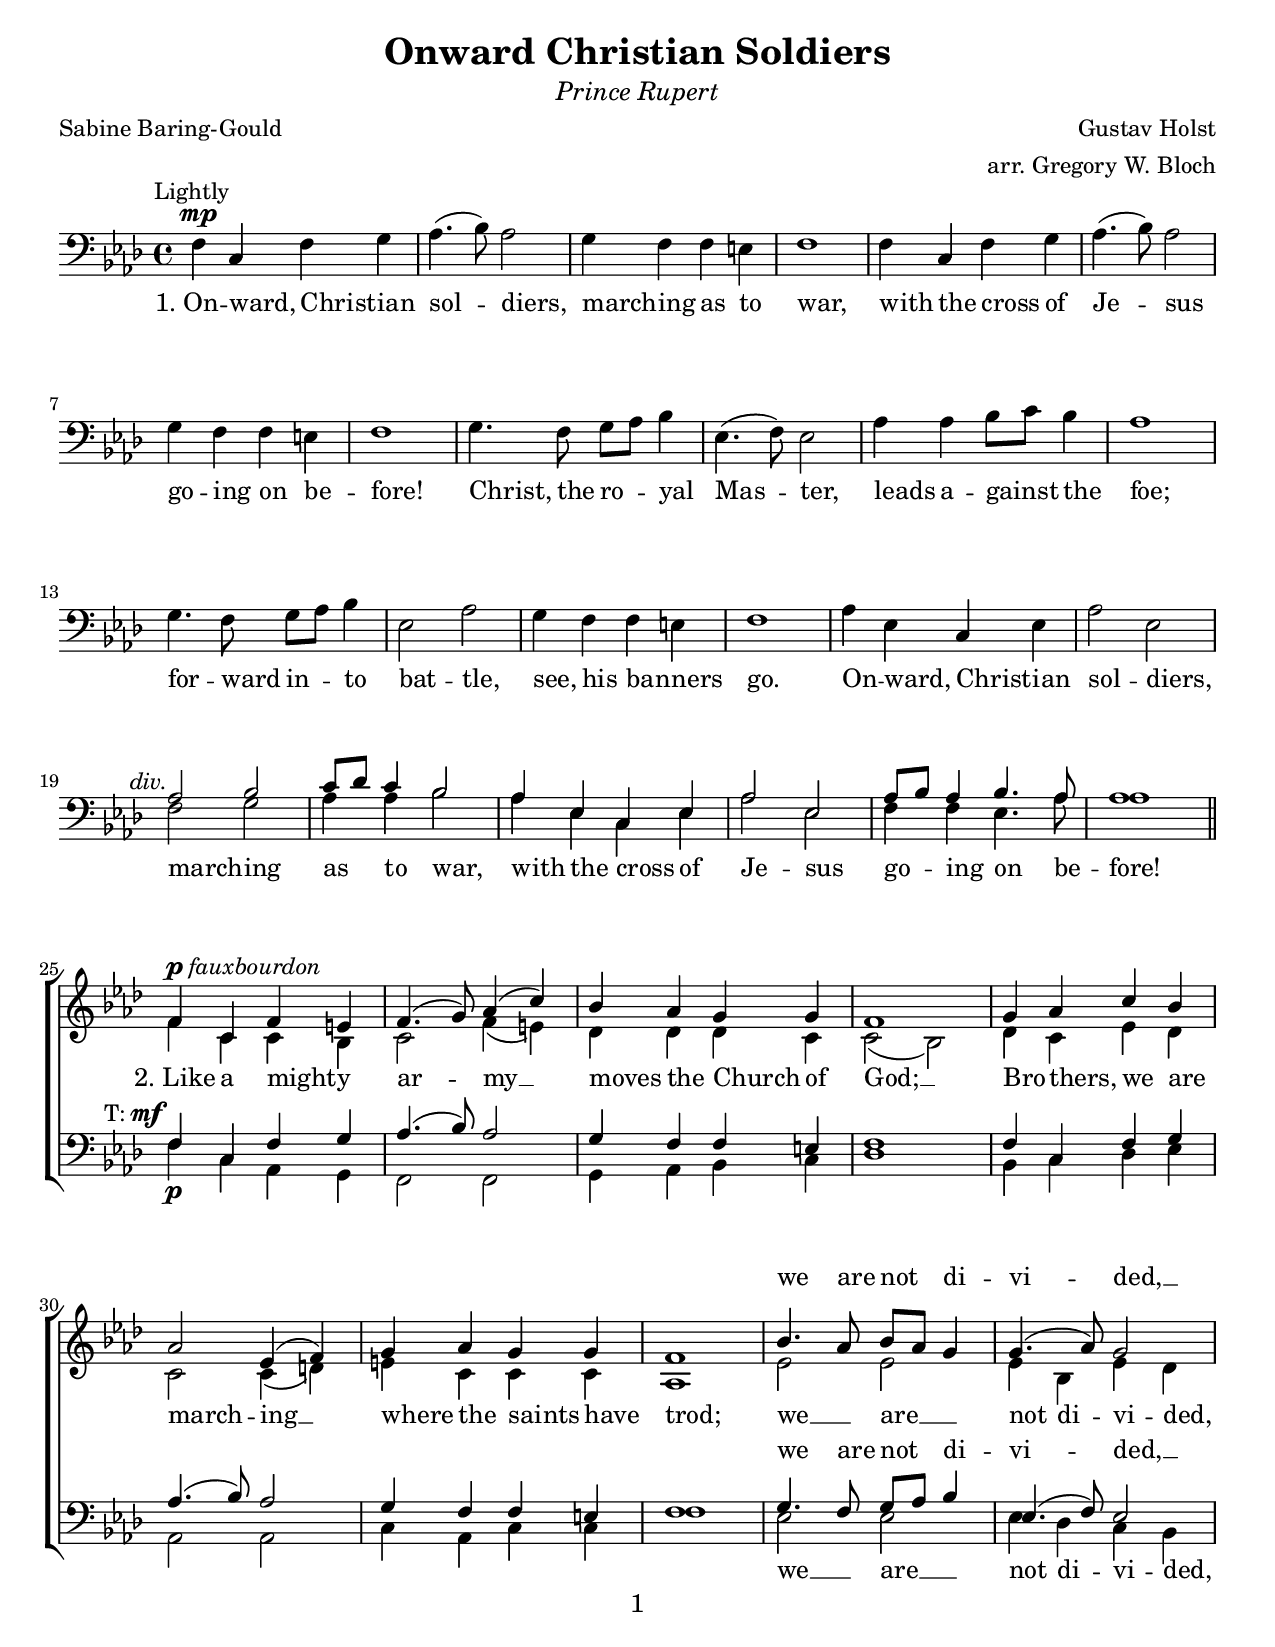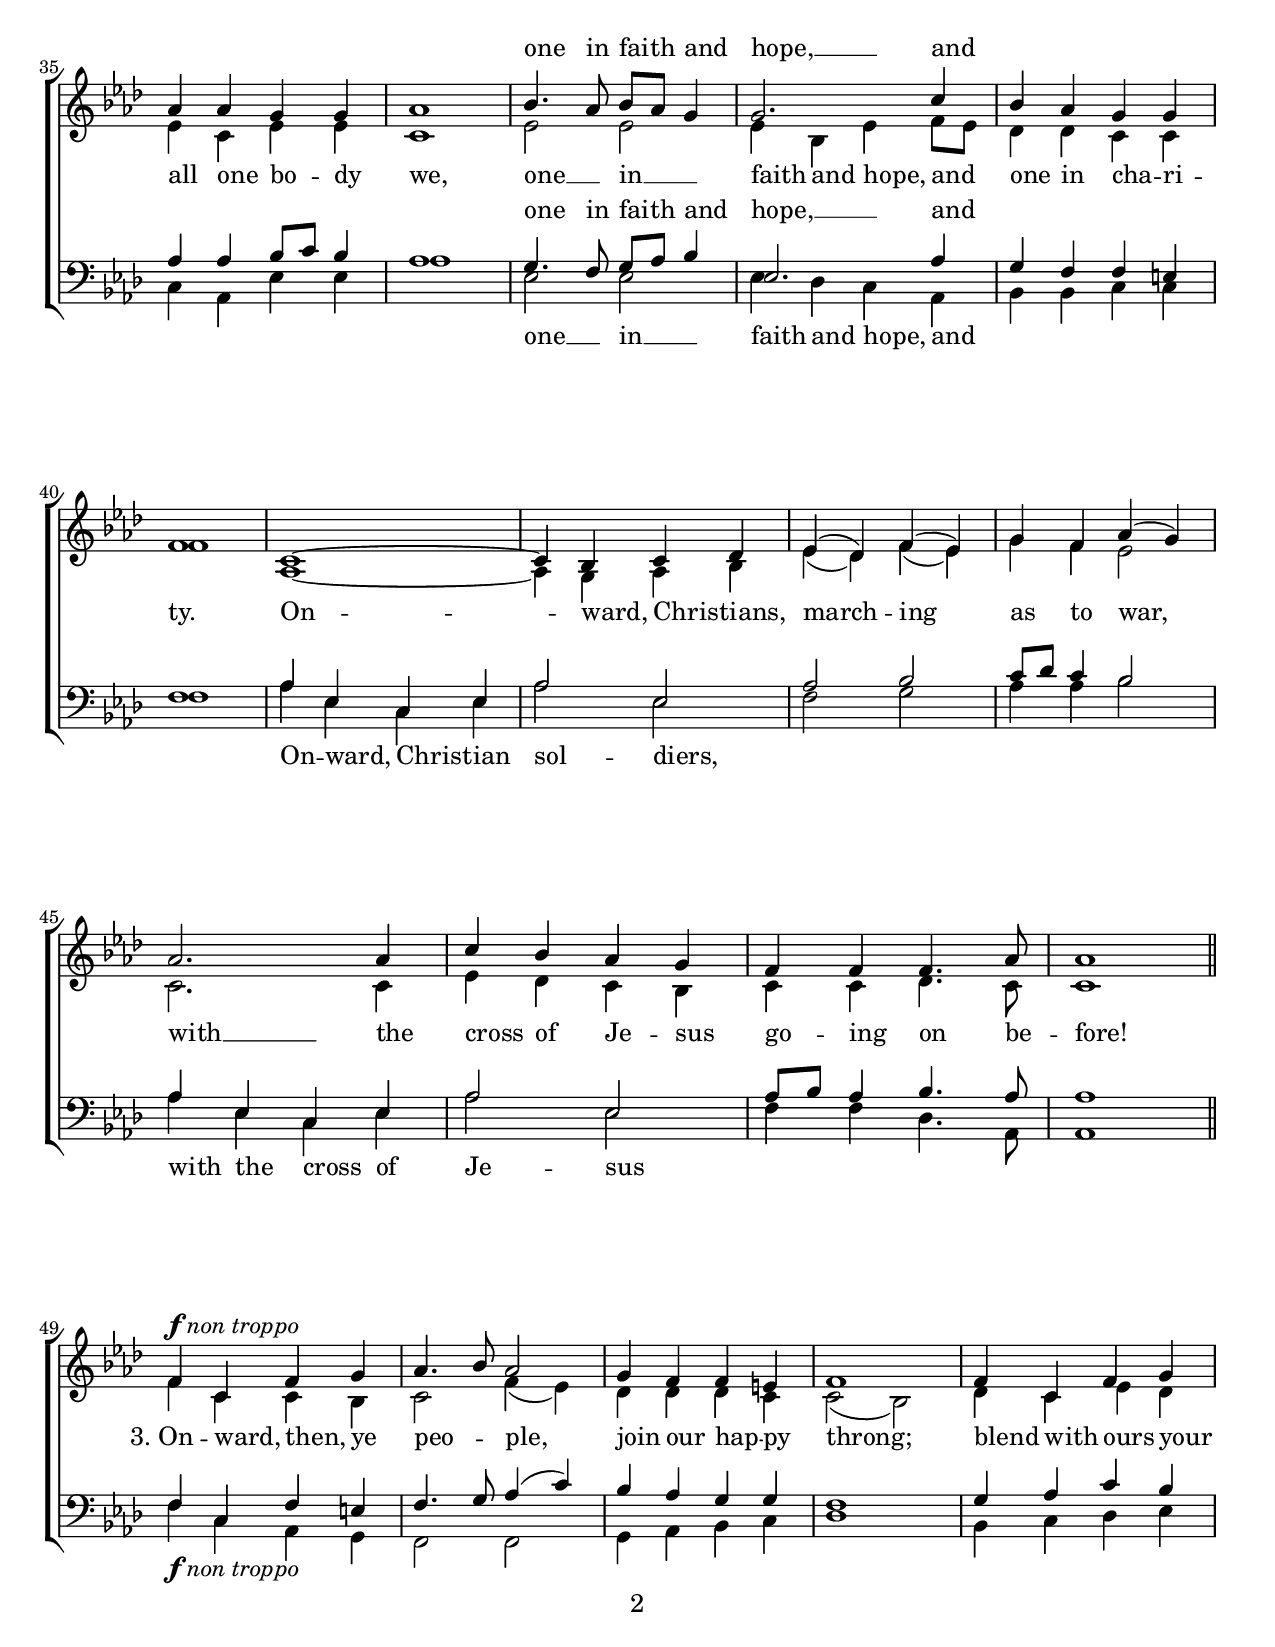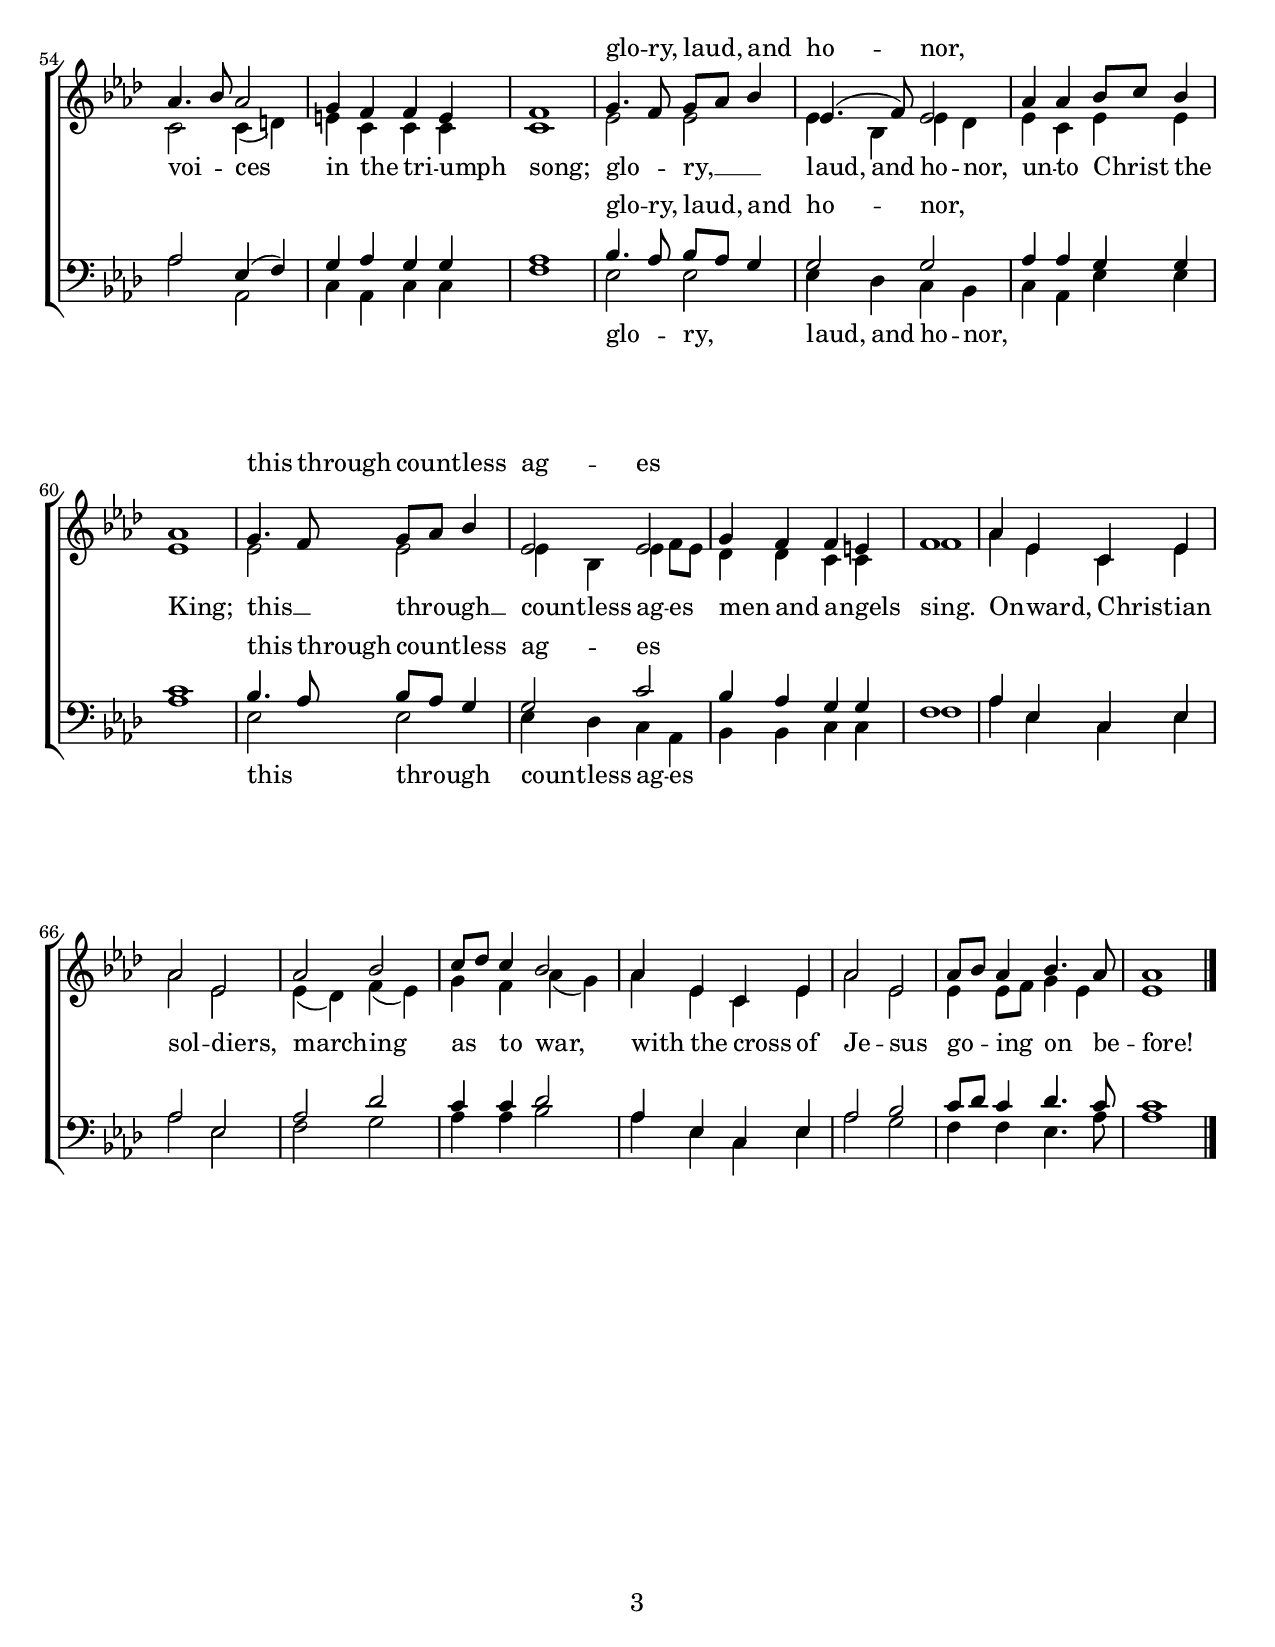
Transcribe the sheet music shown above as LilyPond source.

\version "2.18.2"
#(set-default-paper-size "letter")
\header {
  title = "Onward Christian Soldiers"
  subtitle = \markup { \medium \italic { Prince Rupert } }
  poet = "Sabine Baring-Gould"
  composer = "Gustav Holst"
  arranger = "arr. Gregory W. Bloch"

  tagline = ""
}

global = {
  \key aes \major
  \tempo \markup { \medium "Lightly" }
  % for midi only
  % \tempo 4 = 120
}

phraseRest = { R1*4 }

verseRest = {
  \phraseRest
  \phraseRest
  \phraseRest
  \phraseRest
  \phraseRest
  \phraseRest
}

phraseSpace = { s1*4 }

verseSpace = {
  \phraseSpace
  \phraseSpace
  \phraseSpace
  \phraseSpace
  \phraseSpace
  \phraseSpace
}


UnisonNotesOne = \relative c {
  \oneVoice
  f4^\mp c f g | aes4.( bes8) aes2 | g4 f f e | f1 |
  f4 c f g | aes4.( bes8) aes2 | g4 f f e | f1 |
  g4. f8 \once \hide Slur g( aes) bes4 | ees,4.( f8) ees2 | aes4 aes \once \hide Slur bes8( c) bes4 | aes 1 |
  g4. f8 \once \hide Slur g( aes) bes4 | ees,2 aes | g4 f f e | f1 |
  aes4 ees c ees | aes2 ees |
  \voiceOne
  aes2^\markup {\halign #1 \italic "div." } bes | \once \hide Slur c8( des) c4 bes2 |
  aes4 ees c ees | aes2 ees |
  \once \hide Slur aes8( bes) aes4 bes4. aes8 | aes1 \bar "||" \break
}

UnisonNotesTwo = \relative c {
  \phraseSpace
  \phraseSpace
  \phraseSpace
  \phraseSpace
  s1*2 |
  \voiceTwo
  f2 g | aes4 aes bes2 |
  aes4 ees c ees | aes2 ees |
  f4 f ees4. aes8 | aes1 |
}

UnisonLyrics = \lyricmode {
  \override LyricText.self-alignment-X = #LEFT

  \once \override LyricText.self-alignment-X = #0.5
  "1. On" -- ward, Christ -- ian | sol -- diers, | march -- ing as to | war, |
  with the cross of | Je -- sus | go -- ing on be -- | fore! |
  Christ, the ro -- yal | Mas -- ter, | leads a -- gainst the | foe; |
  for -- ward in -- to | bat -- tle, | see, his ban -- ners | go.
  On -- ward, Christ -- ian | sol -- diers, | march -- ing | as to war, |
  with the cross of | Je -- sus | go -- ing on be -- | fore! |
}

firstAltoMusic =
  \relative c' {
    \voiceOne
    \verseRest
    f4^\markup { \dynamic p \italic "fauxbourdon" } c f e | f4.( g8) aes4( c) | bes aes g g | f1 |
    g4 aes c bes | aes2 ees4( f) | g aes g g | f1 |
    bes4. aes8 \once \hide Slur bes( aes) g4 | g4.( aes8) g2 | aes4 aes g g | aes1 |
    bes4. aes8 \once \hide Slur bes( aes) g4 | g2. c4 | bes aes g g | f1 |
    c1~ | c4 bes c des | ees( des) f( ees) | g f aes( g) |
    aes2. aes4 | c bes aes g | f f f4. aes8 | aes1 \bar "||"\break

    f4^\markup{ \dynamic f \italic { non troppo }} c f g | aes4. bes8 aes2 | g4 f f e | f1 |
    f4 c f g | aes4. bes8 aes2 | g4 f f e | f1 |
    g4. f8 \once \hide Slur g( aes) bes4 | ees,4.( f8) ees2 | aes4 aes \once \hide Slur bes8( c) bes4 | aes1 |
    g4. f8 \once \hide Slur g( aes) bes4 | ees,2 ees2 | g4 f f e | f1 |
    aes4 ees c ees | aes2 ees | aes bes | \once \hide Slur c8( des) c4 bes2 |
    aes4 ees c ees | aes2 ees | \once \hide Slur aes8( bes) aes4 bes4. aes8 | aes1 \bar "|."
  }

firstAltoTopRhythm = {
  \verseRest

  \phraseRest
  \phraseRest
  c4. c8 c( c) c4 | c4.( c8) c4 c4 | s1*2
  c4. c8 c( c) c4 | c4 c c c | s1*2
  \phraseRest
  \phraseRest

  \phraseRest
  \phraseRest
  c4. c8 c( c) c4 | c4.( c8) c2 | s1*2
  c4. c8 c( c) c4 | c2 c2 | s1*2
  \phraseRest
  \phraseRest
}

firstAltoTopLyrics = \lyricmode {
  \override LyricText.self-alignment-X = #LEFT

  we are not di -- | vi -- ded, __ _
  one in faith and | hope, __ _ _ and

  glo -- ry, laud, and | ho -- nor, |
  this through count -- less | ag -- es
}

secondAltoMusic = \relative c' {
  \voiceTwo
  \verseRest
  f4 c c bes | c2 f4( e) | des des des c | c2( bes) |
  des4 c ees des | c2 c4( d) | e c c c | aes1 |
  ees'2 ees | ees4 bes ees des | ees c ees ees | c1 |
  ees2 ees | ees4 bes ees \once \hide Slur f8( ees) | des4 des c c | f1 |
  aes,1~ | aes4 g aes bes | ees( des) f( ees) | g f ees2 |
  c2. c4 | ees des c bes | c c des4. c8 | c1 |

  f4 c c bes | c2 f4( ees) | des des des c | c2( bes) |
  des4 c ees des | c2 c4( d) | e c c c | c1 |
  ees2 ees | ees4 bes ees des | ees4 c ees ees | ees1 |
  ees2 ees | ees4 bes ees \once \hide Slur f8( ees) | des4 des c c | f1 |
  aes4 ees c ees | aes2 ees2 | ees4( des) f( ees) | g f aes( g) |
  aes4 ees c ees | aes2 ees2 | ees4 \once \hide Slur ees8( f) g4 ees | ees1 |
}

tenorMusic = \relative c {
  \voiceOne
  \verseRest

  f4^\markup {\halign #5 "T:" \dynamic mf} c f g | aes4.( bes8) aes2 | g4 f f e | f1 |
  f4 c f g | aes4.( bes8) aes2 | g4 f f e | f1 |
  g4. f8 \once \hide Slur g8( aes) bes4 | ees,4.( f8) ees2 | aes4 aes \once \hide Slur bes8( c) bes4 | aes1 |
  g4. f8 \once \hide Slur g8( aes) bes4 | ees,2. aes4 | g4 f f e | f1 |
  aes4 ees c ees | aes2 ees | aes2 bes | \once \hide Slur c8( des) c4 bes2 |
  aes4 ees c ees | aes2 ees | \once \hide Slur aes8( bes) aes4 bes4. aes8 | aes1 |

  f4 c f e | f4. g8 aes4( c) | bes aes g g | f1 |
  g4 aes c bes | aes2 ees4( f) | g aes g g | aes1 |
  bes4. aes8 \once \hide Slur bes( aes) g4 | g2 g | aes4 aes g g | c1 |
  bes4. aes8 \once \hide Slur bes( aes) g4 | g2 c | bes4 aes g g | f1 |
  aes4 ees c ees | aes2 ees2 | aes des | c4 c des2 |
  aes4 ees c ees | aes2 bes | \once \hide Slur c8( des) c4 des4. c8 | c1 |
}

tenorTopRhythm = \relative c' {
  \verseRest

  \phraseRest
  \phraseRest
  c4. c8 c4 c4 | c2 c4 c | s1*2
  c4. c8 c4 c4 | c4 c c c | s1*2
  \phraseRest
  \phraseRest

  \phraseRest
  \phraseRest
  c4. c8 c4 c4 | c2 c2 | s1*2
  c4. c8 c4 c4 | c2 c2 | s1*2
  \phraseRest
  \phraseRest
}

tenorTopLyrics = \lyricmode {
  \override LyricText.self-alignment-X = #LEFT

  we are not di -- vi -- ded, __ _
  one in faith and | hope, __ _ _ and

  glo -- ry, laud, and | ho -- nor, |
  this through count -- less | ag -- es
}


bassMusic = \relative c {
  \voiceTwo
  \verseRest
  f4_\p c aes g | f2 f | g4 aes bes c | des1 |
  bes4 c des es | aes,2 aes | c4 aes c c | f1 |
  ees2 ees | ees4 des c bes | c aes ees' ees | aes1 |
  ees2 ees | ees4 des c aes | bes bes c c | f1 |
  aes4 ees c ees | aes2 ees | f2 g | aes4 aes bes2 |
  aes4 ees c ees | aes2 ees | f4 f des4. aes8 | aes1 |

  f'4_\markup{ \dynamic f \italic { non troppo }} c aes g | f2 f | g4 aes bes c | des1 |
  bes4 c des ees | aes2 aes, | c4 aes c c | f1 |
  ees2 ees | ees4 des c bes | c aes ees' ees | aes1 |
  ees2 ees | ees4 des c aes | bes bes c c | f1 |
  aes4 ees c ees | aes2 ees | f2 g | aes4 aes bes2 |
  aes4 ees c ees | aes2 g2 | f4 f ees4. aes8 | aes1 |
}

bassBottomRhythm = \relative c {
  \verseRest

  \phraseRest
  \phraseRest
  c4. c8 c4 c | c4 c c c | s1*2
  c4. c8 c4 c | c4 c c c4 | s1*2
  c4 c c c | c2 c2 | s1*2
  c4 c c c | c2 c2 | s1*2

  \phraseRest
  \phraseRest
  c2 c | c4 c c c | s1*2
  c2 c | c4 c c c | s1*2
  \phraseRest
  \phraseRest

}

bassBottomLyrics = \lyricmode {
  \override LyricText.self-alignment-X = #LEFT

  we __ _ are __ _ not di -- vi -- ded, |
  one __ _ in __ _ | faith and hope, and
  On -- ward, Christ -- ian sol -- diers,
  with the cross of Je -- sus

  glo -- ry, | laud, and ho -- nor, |
  this through | count -- less ag -- es
}

rhythm = \relative c'' {
  \verseRest

  c4 c c c | c2 c2 | c4 c c c | c1 |
  c4 c c c | c2 c2 | c4 c c c | c1 |
  c4. c8 c4 c | c4 c c c | c4 c c c | c1 |
  c4. c8 c4 c | c4 c c c4 | c4 c c c | c1 |
  c1~ | c4 c c c | c2 c | c4 c4 c2 |
  c2 c4 c4 | c c c c | c4 c4 c4. c8 | c1 |

  c4 c c c | c2 c2 | c4 c c c | c2 c2 |
  c4 c c c | c2 c2 | c4 c c c | c1 |
  c4. c8 c4 c | c4 c c c | c4 c c c | c1 |
  c4. c8 c4 c | c4 c c c | c4 c c c | c1 |
  c4 c c c | c2 c2 | c2 c | c4 c c2 |
  c4 c c c | c2 c | c4 c4 c4. c8 | c1 |

}

theWords = \lyricmode {
  \override LyricText.self-alignment-X = #LEFT

  \once \override LyricText.self-alignment-X = #CENTER
  "2. Like" a might -- y | ar -- my __ | moves the Church of | God; __ |
  Bro -- thers, we are | march -- ing __ | where the saints have | trod; |
  we __ _ are __ _ not di -- vi -- ded, | all one bo -- dy | we,
  one __ _ in __ _ | faith and hope, and | one in cha -- ri -- | ty. |
  On -- ward, Christ -- ians, | march -- ing | as to war, |
  with __ _ the cross of Je -- sus | go -- ing on be -- | fore! |

  \once \override LyricText.self-alignment-X = #0.5
  "3. On" -- ward, then, ye | peo -- ple, | join our hap -- py | throng; _ |
  blend with ours your | voi -- ces | in the tri -- umph | song; |
  glo -- _ ry, __ _ | laud, and ho -- nor, | un -- to Christ the | King; |
  this __ _ through __ _ | count -- less ag -- es | men and an -- gels | sing. |
  On -- ward, Christ -- ian | sol -- diers, | march -- ing | as to war, |
  with the cross of | Je -- sus | go -- ing on be -- | fore! |
}

\book {
\score {
  <<
    \new Staff <<
      \clef "bass"
      \new Voice = "UnisonVoiceOne" << \global \UnisonNotesOne >>
      \new Voice = "UnisonVoiceTwo" << \global \UnisonNotesTwo >>
      \new Lyrics \lyricsto "UnisonVoiceOne" \UnisonLyrics
    >>
    \new ChoirStaff <<
      \new Staff = "altoStaff" <<
        \new Voice = "alto1" { << \global \firstAltoMusic >> }
        \new Voice = "alto2" { << \global \secondAltoMusic >> }
        \new NullVoice = "rhythm" \rhythm
        \new NullVoice = "firstAltoTopVoice" { << \global \firstAltoTopRhythm >> }
      >>
      \new Lyrics \with { alignAboveContext = #"altoStaff" } {
        \lyricsto "firstAltoTopVoice" \firstAltoTopLyrics
      }


      \new Lyrics {
        \lyricsto "rhythm" \theWords
      }

      \new Staff = "tbStaff" <<
        \clef bass
        \new Voice = "tenors" { << \global \tenorMusic >> }
        \new Voice = "basses" { << \global \bassMusic >> }
        \new NullVoice = "tenorTopVoice" { << \global \tenorTopRhythm >> }
        \new NullVoice = "bassBottomVoice" { << \global \bassBottomRhythm >> }
      >>
      \new Lyrics \with { alignAboveContext = #"tbStaff" } {
        \lyricsto "tenorTopVoice" {
          \tenorTopLyrics
        }
      }
      \new Lyrics {
        \lyricsto "bassBottomVoice" {
          \bassBottomLyrics
        }
      }
    >>
  >>
  \layout {
   indent = #0
    \context { \Staff
      % these lines prevent empty staves from being printed
      \RemoveEmptyStaves
      \override VerticalAxisGroup.remove-first = ##t
    }
    \context { % lyrics avoid barlines
      \Lyrics
      \consists "Bar_engraver"
      \consists "Separating_line_group_engraver"
      \hide BarLine
    }
  }

  % \midi { }
}
\paper {
  % annotate-spacing = ##t

 % print page numbers centered at the bottom
  print-page-number = ##t
  print-first-page-number = ##t
  oddHeaderMarkup = \markup \fill-line { " " }
  evenHeaderMarkup = \markup \fill-line { " " }
  oddFooterMarkup = \markup { \fill-line {
    \fontsize #1 \on-the-fly #print-page-number-check-first
    \fromproperty #'page:page-number-string } }
  evenFooterMarkup = \markup { \fill-line {
    \fontsize #1 \on-the-fly #print-page-number-check-first
    \fromproperty #'page:page-number-string } }
}

}